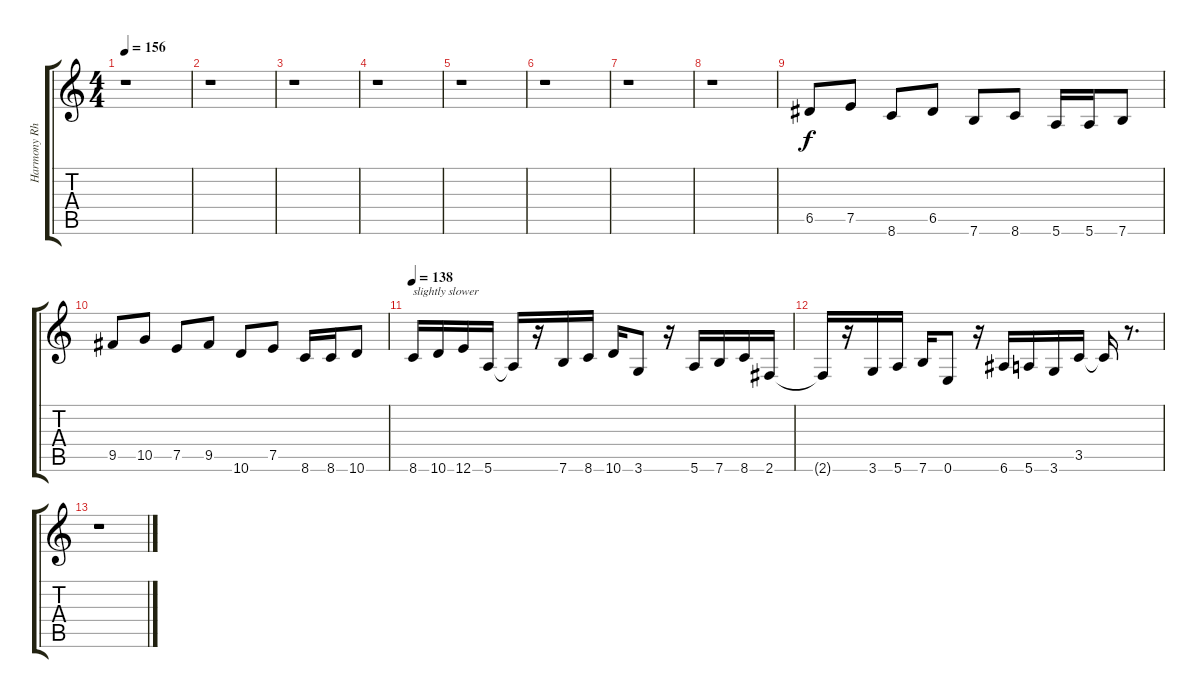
\track ("Harmony Rhythm" "Harmony Rh") {instrument overdrivenguitar}
\staff {score tabs}
\tuning (E4 B3 G3 D3 A2 E2) {hide}
\ts (4 4)
\tempo 156
\clef g2
\ks c
r.1{dy f} |
r.1 |
r.1 |
r.1 |
r.1 |
r.1 |
r.1 |
r.1 |
6.5.8 7.5.8 8.6.8 6.5.8 7.6.8 8.6.8 5.6.16 5.6.16 7.6.8 |
9.5.8 10.5.8 7.5.8 9.5.8 10.6.8 7.5.8 8.6.16 8.6.16 10.6.8 |
\tempo 138
8.6.16{txt "slightly slower" volume 10} 10.6.16 12.6.16 5.6.16 5.6{t}.16 r.16 7.6.16 8.6.16 10.6.16 3.6.8 r.16 5.6.16 7.6.16 8.6.16 2.6.16 |
2.6{t}.16 r.16 3.6.16 5.6.16 7.6.16 0.6.8 r.16 6.6.16 5.6.16 3.6.16 3.5.16 3.5{t}.16 r.8{d} |
r.1
